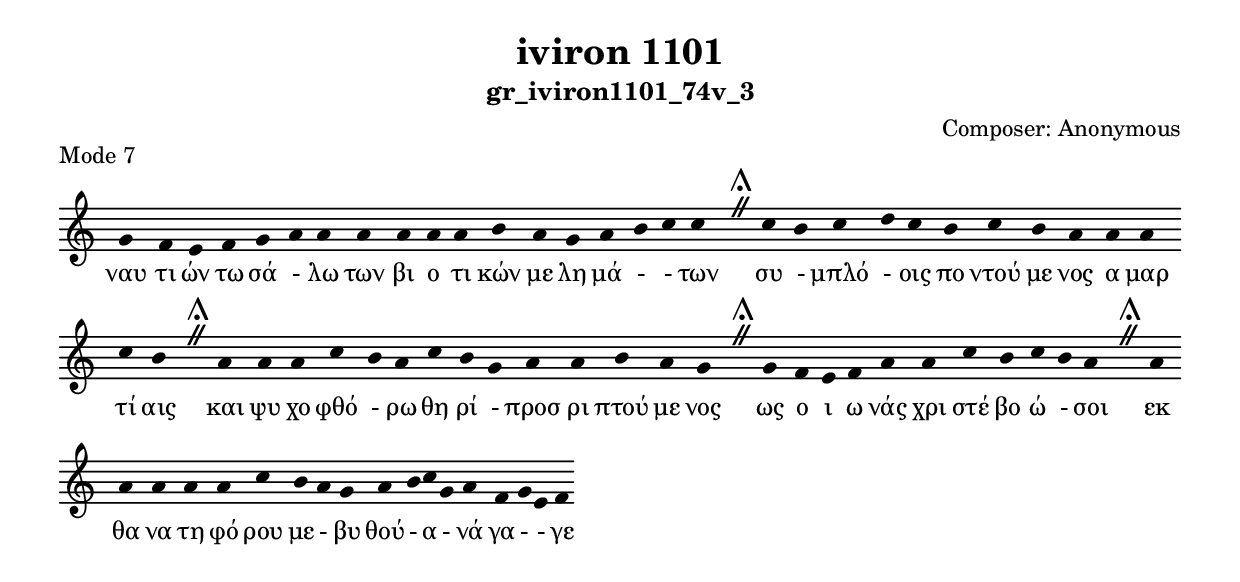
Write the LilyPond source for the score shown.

\include "gregorian.ly"

	\header {
 	  title = "iviron 1101"
	  subtitle = "gr_iviron1101_74v_3"
	  composer = "Composer: Αnonymous"
	  piece = "Mode 7"
	}

	chant = {
	  g'4 f'4 e'4 f'4 g'4 a'4 a'4 a'4 a'4 a'4 a'4 b'4 a'4 g'4 a'4 b'4 c''4 c''4 \divisioMaior
 c''4 b'4 c''4 d''4 c''4 b'4 c''4 b'4 a'4 a'4 a'4 c''4 b'4 \divisioMaior
 a'4 a'4 a'4 c''4 b'4 a'4 c''4 b'4 g'4 a'4 a'4 b'4 a'4 g'4 \divisioMaior
 g'4 f'4 e'4 f'4 a'4 a'4 c''4 b'4 c''4 b'4 a'4 \divisioMaior
 a'4 a'4 a'4 a'4 a'4 c''4 b'4 a'4 g'4 a'4 b'4 c''4 g'4 a'4 f'4 g'4 e'4 f'4\finalis
	}

	verba = \lyricmode {ναυ τι ών τω σά - λω των βι ο τι κών με λη μά -  - των 
συ - μπλό - οις πο ντού με νος α μαρ τί αις 
και ψυ χο φθό - ρω θη ρί - προσ ρι πτού με νος 
ως ο ι ω νάς χρι στέ βο ώ - σοι 
εκ θα να τη φό ρου με - βυ θού - α - νά γα -  - γε 
	}


	\score {
	  \new Staff <<
	  \new Voice = "melody" \chant
	  \new Lyrics = "one" \lyricsto melody \verba
	  >>
	  \layout {
	    \context {
	      \Staff
	      \remove "Time_signature_engraver"
	      \remove "Bar_engraver"
	    }
	    \context {
	      \Voice
	      \remove "Stem_engraver"
	    }
	  }
	}